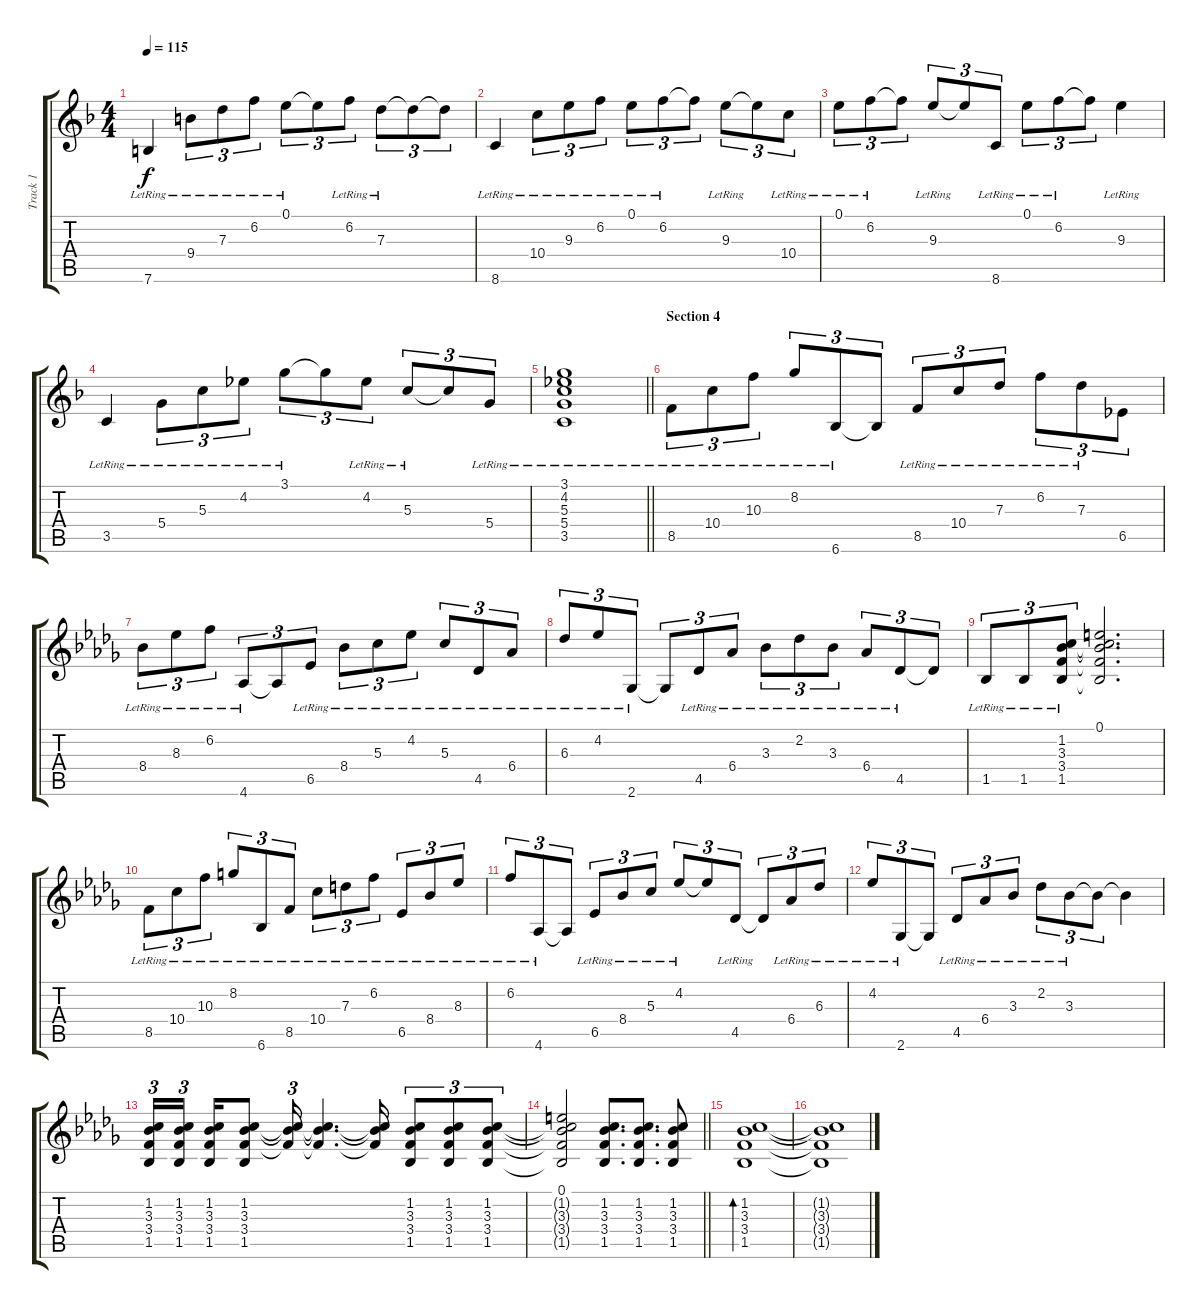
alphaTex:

\track ("Track 1" "Track 1") {instrument acousticguitarsteel}
\staff {score tabs}
\tuning (E4 B3 G3 D3 A2 E2) {hide}
\ts (4 4)
\tempo 115
\clef g2
\ks f
7.6{lr}.4{dy f} 9.4{lr}.8{tu (3 2)} 7.3{lr}.8{tu (3 2)} 6.2{lr}.8{tu (3 2)} 0.1{lr}.8{tu (3 2)} 0.1{t}.8{tu (3 2)} 6.2{lr}.8{tu (3 2)} 7.3{lr}.8{tu (3 2)} 7.3{t}.8{tu (3 2)} 7.3{t}.8{tu (3 2)} |
8.6{lr}.4 10.4{lr}.8{tu (3 2)} 9.3{lr}.8{tu (3 2)} 6.2{lr}.8{tu (3 2)} 0.1{lr}.8{tu (3 2)} 6.2{lr}.8{tu (3 2)} 6.2{t}.8{tu (3 2)} 9.3{lr}.8{tu (3 2)} 9.3{t}.8{tu (3 2)} 10.4{lr}.8{tu (3 2)} |
0.1{lr}.8{tu (3 2)} 6.2{lr}.8{tu (3 2)} 6.2{t}.8{tu (3 2)} 9.3{lr}.8{tu (3 2)} 9.3{t}.8{tu (3 2)} 8.6{lr}.8{tu (3 2)} 0.1{lr}.8{tu (3 2)} 6.2{lr}.8{tu (3 2)} 6.2{t}.8{tu (3 2)} 9.3{lr}.4 |
3.5{lr}.4 5.4{lr}.8{tu (3 2)} 5.3{lr}.8{tu (3 2)} 4.2{lr}.8{tu (3 2)} 3.1{lr}.8{tu (3 2)} 3.1{t}.8{tu (3 2)} 4.2{lr}.8{tu (3 2)} 5.3{lr}.8{tu (3 2)} 5.3{t}.8{tu (3 2)} 5.4{lr}.8{tu (3 2)} |
\barLineRight lightlight
(3.1{lr} 4.2{lr} 5.3{lr} 5.4{lr} 3.5{lr}).1 |
\section ("" "Section 4")
8.5{lr}.8{tu (3 2)} 10.4{lr}.8{tu (3 2)} 10.3{lr}.8{tu (3 2)} 8.2{lr}.8{tu (3 2)} 6.6{lr}.8{tu (3 2)} 6.6{t}.8{tu (3 2)} 8.5{lr}.8{tu (3 2)} 10.4{lr}.8{tu (3 2)} 7.3{lr}.8{tu (3 2)} 6.2{lr}.8{tu (3 2)} 7.3{lr}.8{tu (3 2)} 6.5.8{tu (3 2)} |
\ks db
8.4{lr}.8{tu (3 2)} 8.3{lr}.8{tu (3 2)} 6.2{lr}.8{tu (3 2)} 4.6{lr}.8{tu (3 2)} 4.6{t}.8{tu (3 2)} 6.5{lr}.8{tu (3 2)} 8.4{lr}.8{tu (3 2)} 5.3{lr}.8{tu (3 2)} 4.2{lr}.8{tu (3 2)} 5.3{lr}.8{tu (3 2)} 4.5{lr}.8{tu (3 2)} 6.4{lr}.8{tu (3 2)} |
6.3{lr}.8{tu (3 2)} 4.2{lr}.8{tu (3 2)} 2.6{lr}.8{tu (3 2)} 2.6{t}.8{tu (3 2)} 4.5{lr}.8{tu (3 2)} 6.4{lr}.8{tu (3 2)} 3.3{lr}.8{tu (3 2)} 2.2{lr}.8{tu (3 2)} 3.3{lr}.8{tu (3 2)} 6.4{lr}.8{tu (3 2)} 4.5{lr}.8{tu (3 2)} 4.5{t}.8{tu (3 2)} |
1.5{lr}.8{tu (3 2)} 1.5{lr}.8{tu (3 2)} (1.2{lr} 3.3{lr} 3.4{lr} 1.5{lr}).8{tu (3 2)} (0.1 1.2{t} 3.3{t} 3.4{t} 1.5{t}).2{d} |
8.5{lr}.8{tu (3 2)} 10.4{lr}.8{tu (3 2)} 10.3{lr}.8{tu (3 2)} 8.2{lr}.8{tu (3 2)} 6.6{lr}.8{tu (3 2)} 8.5{lr}.8{tu (3 2)} 10.4{lr}.8{tu (3 2)} 7.3{lr}.8{tu (3 2)} 6.2{lr}.8{tu (3 2)} 6.5{lr}.8{tu (3 2)} 8.4{lr}.8{tu (3 2)} 8.3{lr}.8{tu (3 2)} |
6.2{lr}.8{tu (3 2)} 4.6{lr}.8{tu (3 2)} 4.6{t}.8{tu (3 2)} 6.5{lr}.8{tu (3 2)} 8.4{lr}.8{tu (3 2)} 5.3{lr}.8{tu (3 2)} 4.2{lr}.8{tu (3 2)} 4.2{t}.8{tu (3 2)} 4.5{lr}.8{tu (3 2)} 4.5{t}.8{tu (3 2)} 6.4{lr}.8{tu (3 2)} 6.3{lr}.8{tu (3 2)} |
4.2{lr}.8{tu (3 2)} 2.6{lr}.8{tu (3 2)} 2.6{t}.8{tu (3 2)} 4.5{lr}.8{tu (3 2)} 6.4{lr}.8{tu (3 2)} 3.3{lr}.8{tu (3 2)} 2.2{lr}.8{tu (3 2)} 3.3{lr}.8{tu (3 2)} 3.3{t}.8{tu (3 2)} 3.3{t}.4 |
(1.2 3.3 3.4 1.5).16{tu (3 2)} (1.2 3.3 3.4 1.5).16{tu (3 2) beam splitsecondary} (1.2 3.3 3.4 1.5).16 (1.2 3.3 3.4 1.5).8 (1.2{t} 3.3{t} 3.4{t}).16{tu (3 2)} (1.2{t} 3.3{t} 3.4{t}).4{d} (1.2{t} 3.3{t} 3.4{t}).16 (1.2 3.3 3.4 1.5).8{tu (3 2)} (1.2 3.3 3.4 1.5).8{tu (3 2)} (1.2 3.3 3.4 1.5).8{tu (3 2)} |
\barLineRight lightlight
(0.1 1.2{t} 3.3{t} 3.4{t} 1.5{t}).2 (1.2 3.3 3.4 1.5).8{d} (1.2 3.3 3.4 1.5).8{d} (1.2 3.3 3.4 1.5).8 |
(1.2 3.3 3.4 1.5).1{bd 240} |
(1.2{t} 3.3{t} 3.4{t} 1.5{t}).1
